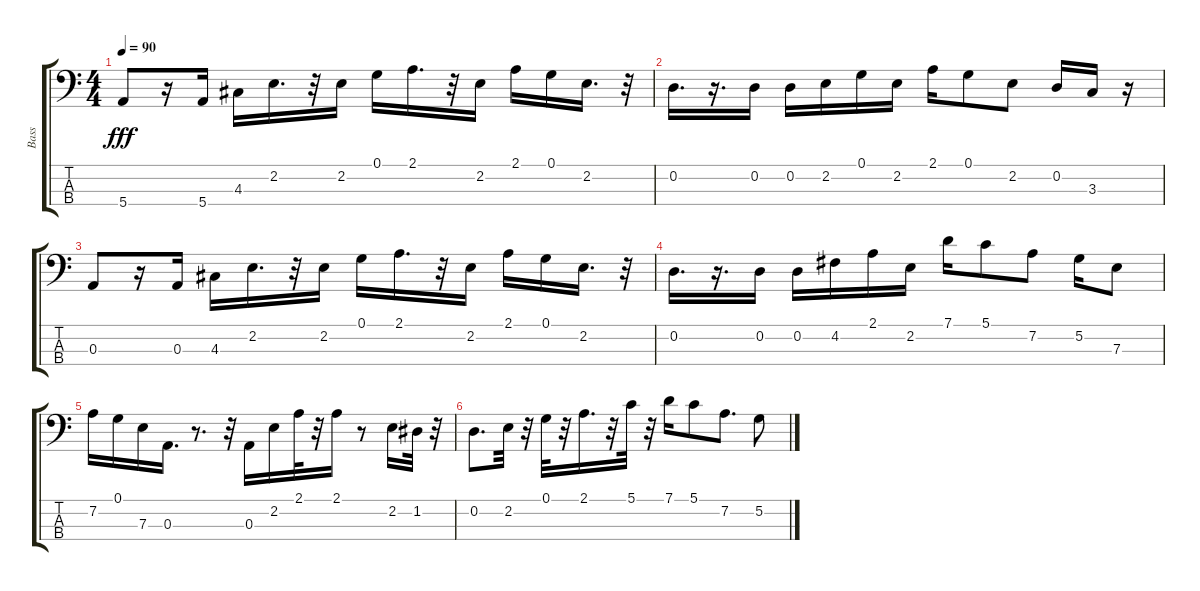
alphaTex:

\track ("Bass" "Bass") {instrument electricbasspick}
\staff {score tabs}
\tuning (G2 D2 A1 E1) {hide}
\ts (4 4)
\tempo 90
\clef f4
\ks c
5.4.8{dy fff} r.16 5.4.16 4.3.16 2.2.16{d} r.32 2.2.16 0.1.16 2.1.16{d} r.32 2.2.16 2.1.16 0.1.16 2.2.16{d} r.32 |
0.2.16{d} r.16{d} 0.2.16 0.2.16 2.2.16 0.1.16 2.2.16 2.1.16 0.1.8 2.2.8 0.2.16 3.3.16 r.16 |
0.3.8{volume 0} r.16 0.3.16 4.3.16 2.2.16{d} r.32 2.2.16 0.1.16 2.1.16{d} r.32 2.2.16 2.1.16 0.1.16 2.2.16{d} r.32 |
0.2.16{d} r.16{d} 0.2.16 0.2.16 4.2.16 2.1.16 2.2.16 7.1.16 5.1.8 7.2.8 5.2.16 7.3.8 |
7.2.16 0.1.16 7.3.16 0.3.16{d} r.8{d} r.32 0.3.16 2.2.16 2.1.32 r.32 2.1.16 r.8 2.2.16 1.2.32 r.32 |
0.2.8{d} 2.2.32 r.32 0.1.32 r.32 2.1.16{d} r.32 5.1.32 r.32 7.1.16 5.1.8 7.2.8{d} 5.2.8
